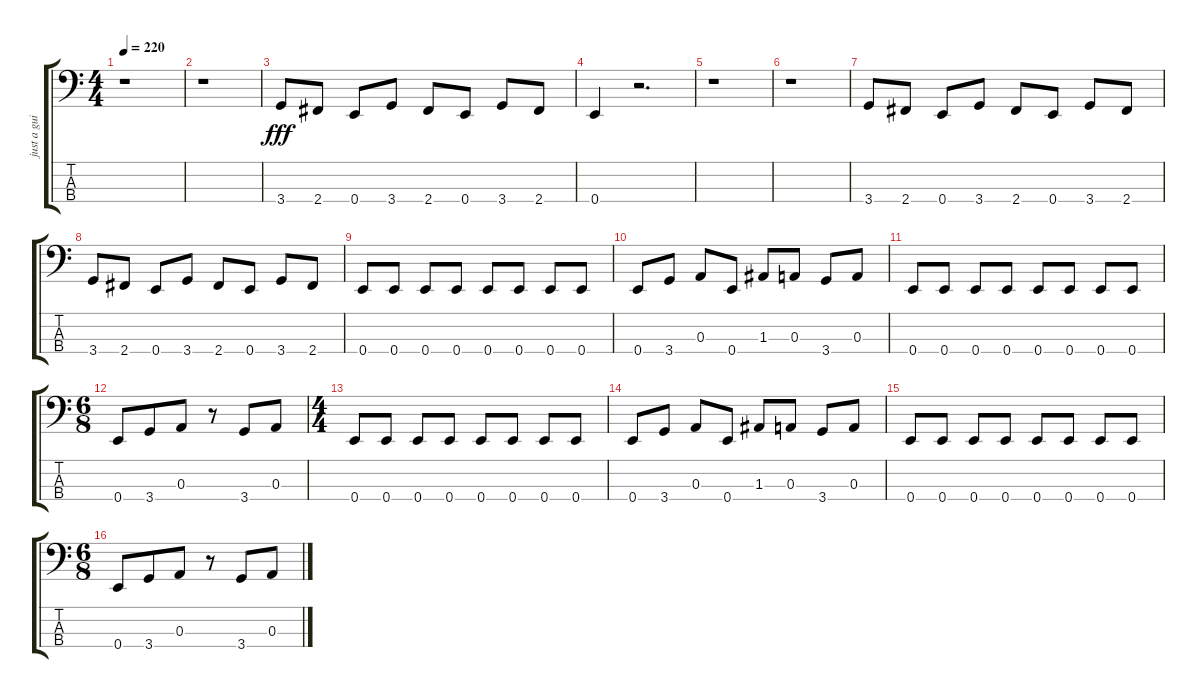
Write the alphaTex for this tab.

\track ("just a guide (mute this)" "just a gui") {instrument electricbassfinger}
\staff {score tabs}
\tuning (G2 D2 A1 E1) {hide}
\ts (4 4)
\tempo 220
\clef f4
\ks c
r.1{dy fff} |
r.1 |
3.4.8 2.4.8 0.4.8 3.4.8 2.4.8 0.4.8 3.4.8 2.4.8 |
0.4.4 r.2{d} |
r.1 |
r.1 |
3.4.8 2.4.8 0.4.8 3.4.8 2.4.8 0.4.8 3.4.8 2.4.8 |
3.4.8 2.4.8 0.4.8 3.4.8 2.4.8 0.4.8 3.4.8 2.4.8 |
0.4.8 0.4.8 0.4.8 0.4.8 0.4.8 0.4.8 0.4.8 0.4.8 |
0.4.8 3.4.8 0.3.8 0.4.8 1.3.8 0.3.8 3.4.8 0.3.8 |
0.4.8 0.4.8 0.4.8 0.4.8 0.4.8 0.4.8 0.4.8 0.4.8 |
\ts (6 8)
0.4.8 3.4.8 0.3.8 r.8 3.4.8 0.3.8 |
\ts (4 4)
0.4.8 0.4.8 0.4.8 0.4.8 0.4.8 0.4.8 0.4.8 0.4.8 |
0.4.8 3.4.8 0.3.8 0.4.8 1.3.8 0.3.8 3.4.8 0.3.8 |
0.4.8 0.4.8 0.4.8 0.4.8 0.4.8 0.4.8 0.4.8 0.4.8 |
\ts (6 8)
0.4.8 3.4.8 0.3.8 r.8 3.4.8 0.3.8
